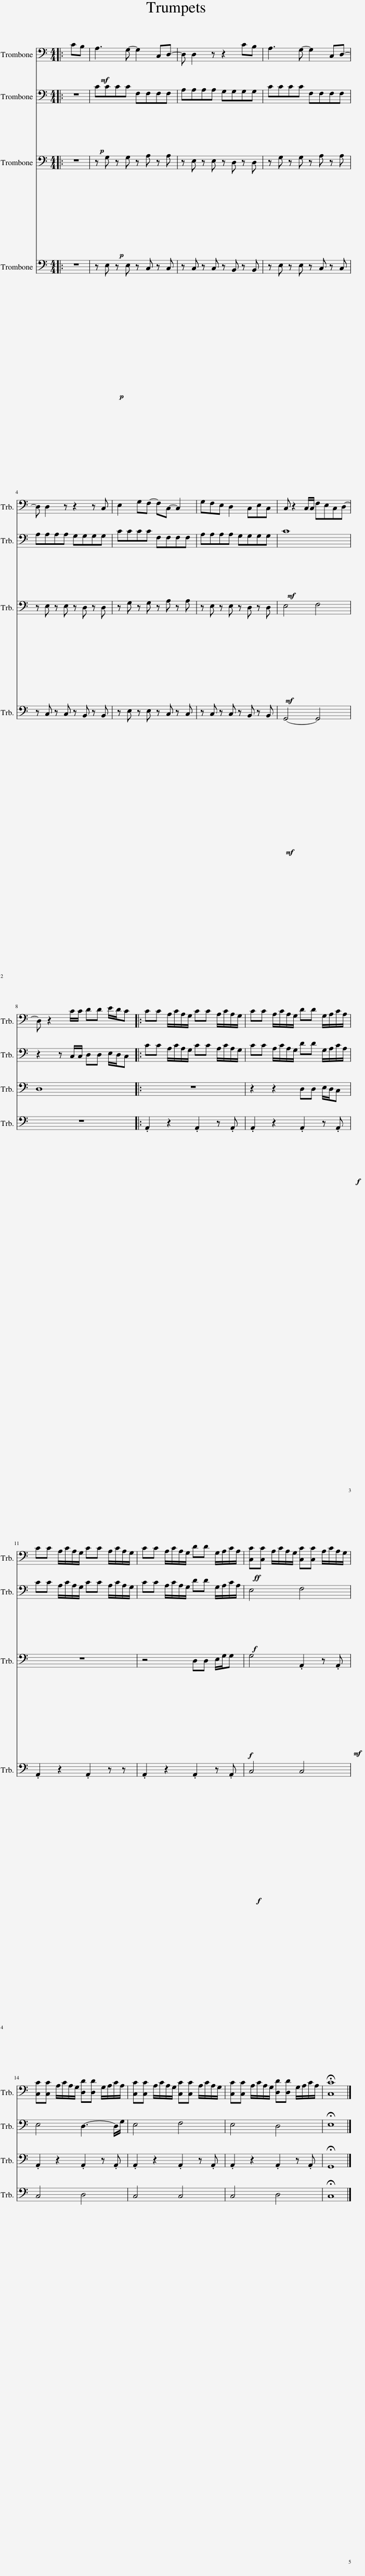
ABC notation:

X:1
%%score 1 2 3 4
L:1/8
Q:1/4=90
M:4/4
I:linebreak $
K:C
V:1 bass
V:2 bass
V:3 bass
V:4 bass
V:1
|:!mf! CB, | A,3 G,- G,2 C,D,- | D, D,2 z z2 CB, | A,3 G,- G,2 C,D,- |$ D, D,2 z z2 z C, | %5
 E,2 G,F,- F,C,- C,2 | G,F,E, D,2 C,E,C, | C, z2 C,/C,/ F,E,C,D,- |$ D, z2 C/C/ DD E/D/C |: CC A,/C/A,/G,/ CC A,/C/A,/G,/ | %10
 CC A,/C/A,/G,/ DD G,/A,/C/A,/ |$ CC A,/C/A,/G,/ CC A,/C/A,/G,/ | CC A,/C/A,/G,/ DD G,/A,/C/A,/ |!ff! [C,C][C,C] A,/C/A,/G,/ [C,C][C,C] A,/C/A,/G,/ |$ [C,C][C,C] A,/C/A,/G,/ [D,D][D,D] G,/A,/C/A,/ | %15
 [C,C][C,C] A,/C/A,/G,/ [C,C][C,C] A,/C/A,/G,/ | [C,C][C,C] A,/C/A,/G,/ [D,D][D,D] G,/A,/C/A,/ | !fermata![C,C]8 |] %18
V:2
|: z2 |!p! CCCC F,F,F,F, | A,A,A,A, G,G,G,G, | CCCC F,F,F,F, |$ A,A,A,A, G,G,G,G, | %5
 CCCC F,F,F,F, | A,A,A,A, G,G,G,G, |!mf! C8 |$ z2 z C,/C,/ D,D, E,/D,/C, |: CC A,/C/A,/G,/ CC A,/C/A,/G,/ | %10
 CC A,/C/A,/G,/ DD G,/A,/C/A,/ |$ CC A,/C/A,/G,/ CC A,/C/A,/G,/ | CC A,/C/A,/G,/ DD G,/A,/C/A,/ |!f! E,4 F,4 |$ E,4 D,3- D,/G,/ | %15
 E,4 F,4 | E,4 D,4 | !fermata!E,8 |] %18
V:3
|: z2 | z!p! G, z G, z A, z A, | z E, z E, z D, z D, | z G, z G, z A, z A, |$ z E, z E, z D, z D, | %5
 z G, z G, z A, z A, | z E, z E, z D, z D, |!mf! E,4 F,4 |$ D,8 |: z8 | %10
 z2 z2!f! D,D, E,/D,/C, |$ z8 | z4!f! D,D, E,/G,/G, | G,4!mf! .A,,2 z .A,, |$ .A,,2 z2 .A,,2 z .A,, | %15
 .A,,2 z2 .A,,2 z .A,, | .A,,2 z2 .A,,2 z .A,, | !fermata!G,,8 |] %18
V:4
|: z2 | z!p! E, z E, z C, z C, | z C, z C, z B,, z B,, | z E, z E, z C, z C, |$ z C, z C, z B,, z B,, | %5
 z E, z E, z C, z C, | z C, z C, z B,, z B,, |!mf! G,,4- G,,4 |$ z8 |: .A,,2 z2 .A,,2 z .A,, | %10
 .A,,2 z2 .A,,2 z .A,, |$ .A,,2 z2 .A,,2 z z | .A,,2 z2 .A,,2 z .A,, |!f! C,4 C,4 |$ C,4 D,4 | %15
 C,4 C,4 | C,4 D,4 | !fermata!C,8 |] %18
